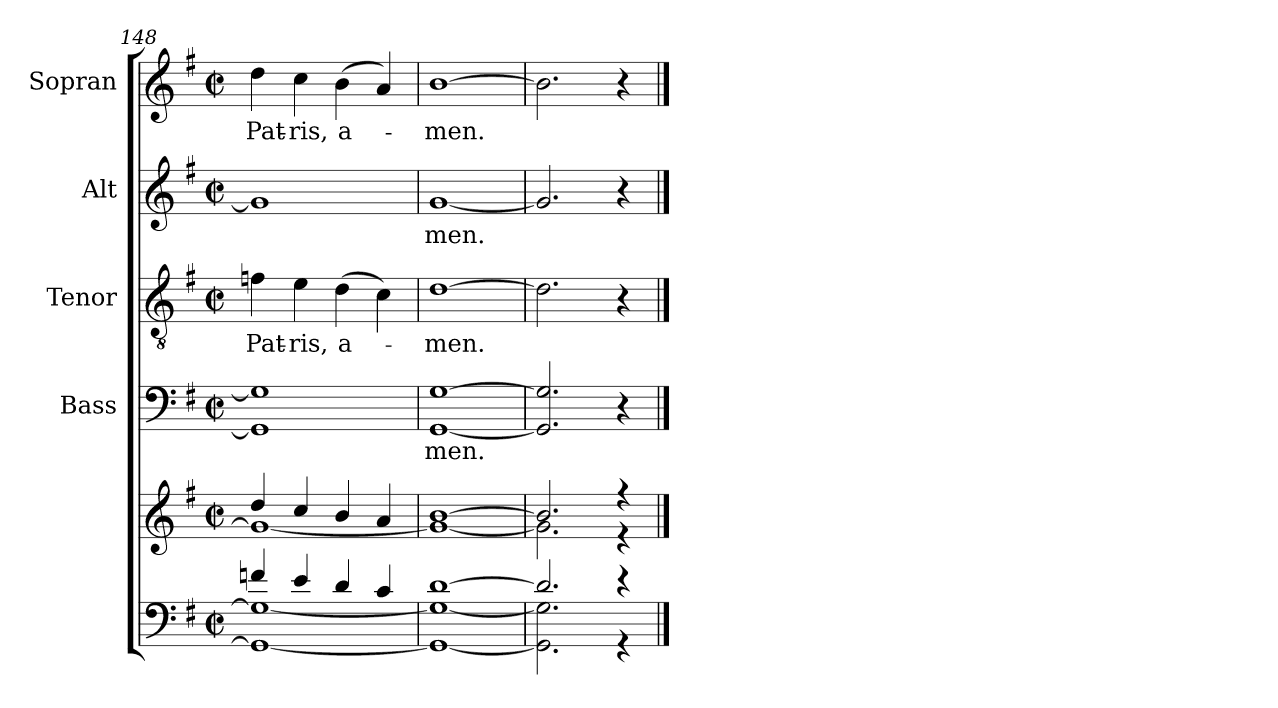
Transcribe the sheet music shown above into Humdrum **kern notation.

**kern	**kern	**kern	**text	**kern	**text	**kern	**text	**kern	**text
*part5	*part5	*part4	*part4	*part3	*part3	*part2	*part2	*part1	*part1
*staff6	*staff5	*staff4	*staff4	*staff3	*staff3	*staff2	*staff2	*staff1	*staff1
*	*	*I"Bass	*	*I"Tenor	*	*I"Alt	*	*I"Sopran	*
*	*	*I'B.	*	*I'T.	*	*I'A.	*	*I'S.	*
*clefF4	*clefG2	*clefF4	*	*clefGv2	*	*clefG2	*	*clefG2	*
*k[f#]	*k[f#]	*k[f#]	*	*k[f#]	*	*k[f#]	*	*k[f#]	*
*G:	*G:	*G:	*	*G:	*	*G:	*	*G:	*
*M2/2	*M2/2	*M2/2	*	*M2/2	*	*M2/2	*	*M2/2	*
*met(c|)	*met(c|)	*met(c|)	*	*met(c|)	*	*met(c|)	*	*met(c|)	*
=148	=148	=148	=148	=148	=148	=148	=148	=148	=148
*^	*^	*	*	*	*	*	*	*	*
!	!	!	!	!	!	!	!LO:LY:b	!	!	!	!LO:LY:b
4fn/	1GG_ 1G_	4dd/	1g_	1GG] 1G]	.	4fn\	Pat-	1g]	.	4dd\	Pat-
!	!	!	!	!	!	!	!LO:LY:b	!	!	!	!LO:LY:b
4e/	.	4cc/	.	.	.	4e\	-ris,	.	.	4cc\	-ris,
!	!	!	!	!	!	!	!LO:LY:b	!	!	!	!LO:LY:b
4d/	.	4b/	.	.	.	(>4d\	a-	.	.	(>4b\	a-
4c/	.	4a/	.	.	.	4c\)	.	.	.	4a/)	.
=149	=149	=149	=149	=149	=149	=149	=149	=149	=149	=149	=149
!	!	!	!	!	!LO:LY:b	!	!LO:LY:b	!	!LO:LY:b	!	!LO:LY:b
[>1d	1GG_ 1G_	[>1b	1g_	[1GG [1G	-men.	[1d	-men.	[1g	-men.	[1b	-men.
=150	=150	=150	=150	=150	=150	=150	=150	=150	=150	=150	=150
2.d/]	2.GG\] 2.G\]	2.b/]	2.g\]	2.GG/] 2.G/]	.	2.d\]	.	2.g/]	.	2.b\]	.
4r	4r	4r	4r	4r	.	4r	.	4r	.	4r	.
*v	*v	*	*	*	*	*	*	*	*	*	*
*	*v	*v	*	*	*	*	*	*	*	*
==	==	==	==	==	==	==	==	==	==
*-	*-	*-	*-	*-	*-	*-	*-	*-	*-
